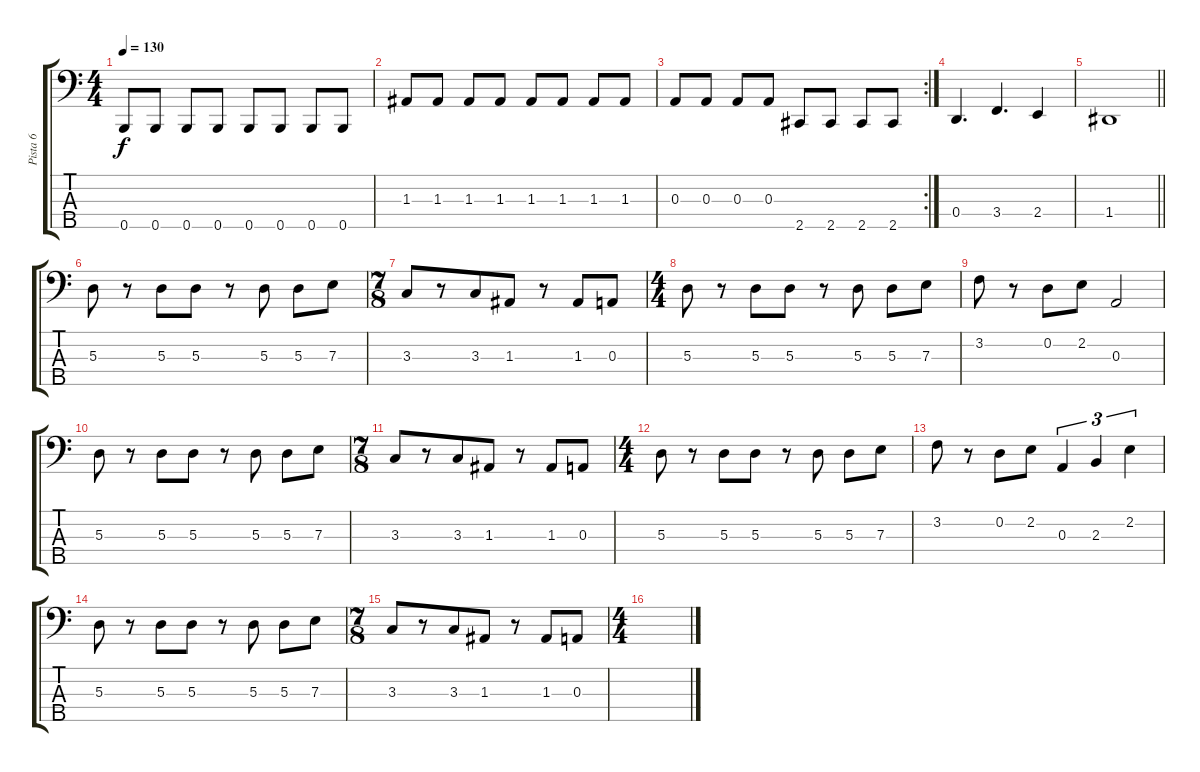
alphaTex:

\track ("Pista 6" "Pista 6") {instrument electricbassfinger}
\staff {score tabs}
\tuning (G2 D2 A1 D1 B0) {hide}
\ts (4 4)
\tempo 130
\clef f4
\ks c
0.5.8{dy f} 0.5.8 0.5.8 0.5.8 0.5.8 0.5.8 0.5.8 0.5.8 |
1.3.8 1.3.8 1.3.8 1.3.8 1.3.8 1.3.8 1.3.8 1.3.8 |
\rc 2
0.3.8 0.3.8 0.3.8 0.3.8 2.5.8 2.5.8 2.5.8 2.5.8 |
0.4.4{d} 3.4.4{d} 2.4.4 |
\barLineRight lightlight
1.4.1 |
5.3.8 r.8 5.3.8 5.3.8 r.8 5.3.8 5.3.8 7.3.8 |
\ts (7 8)
3.3.8 r.8 3.3.8 1.3.8 r.8 1.3.8 0.3.8 |
\ts (4 4)
5.3.8 r.8 5.3.8 5.3.8 r.8 5.3.8 5.3.8 7.3.8 |
3.2.8 r.8 0.2.8 2.2.8 0.3.2 |
5.3.8 r.8 5.3.8 5.3.8 r.8 5.3.8 5.3.8 7.3.8 |
\ts (7 8)
3.3.8 r.8 3.3.8 1.3.8 r.8 1.3.8 0.3.8 |
\ts (4 4)
5.3.8 r.8 5.3.8 5.3.8 r.8 5.3.8 5.3.8 7.3.8 |
3.2.8 r.8 0.2.8 2.2.8 0.3.4{tu (3 2)} 2.3.4{tu (3 2)} 2.2.4{tu (3 2)} |
5.3.8 r.8 5.3.8 5.3.8 r.8 5.3.8 5.3.8 7.3.8 |
\ts (7 8)
3.3.8 r.8 3.3.8 1.3.8 r.8 1.3.8 0.3.8 |
\ts (4 4)
